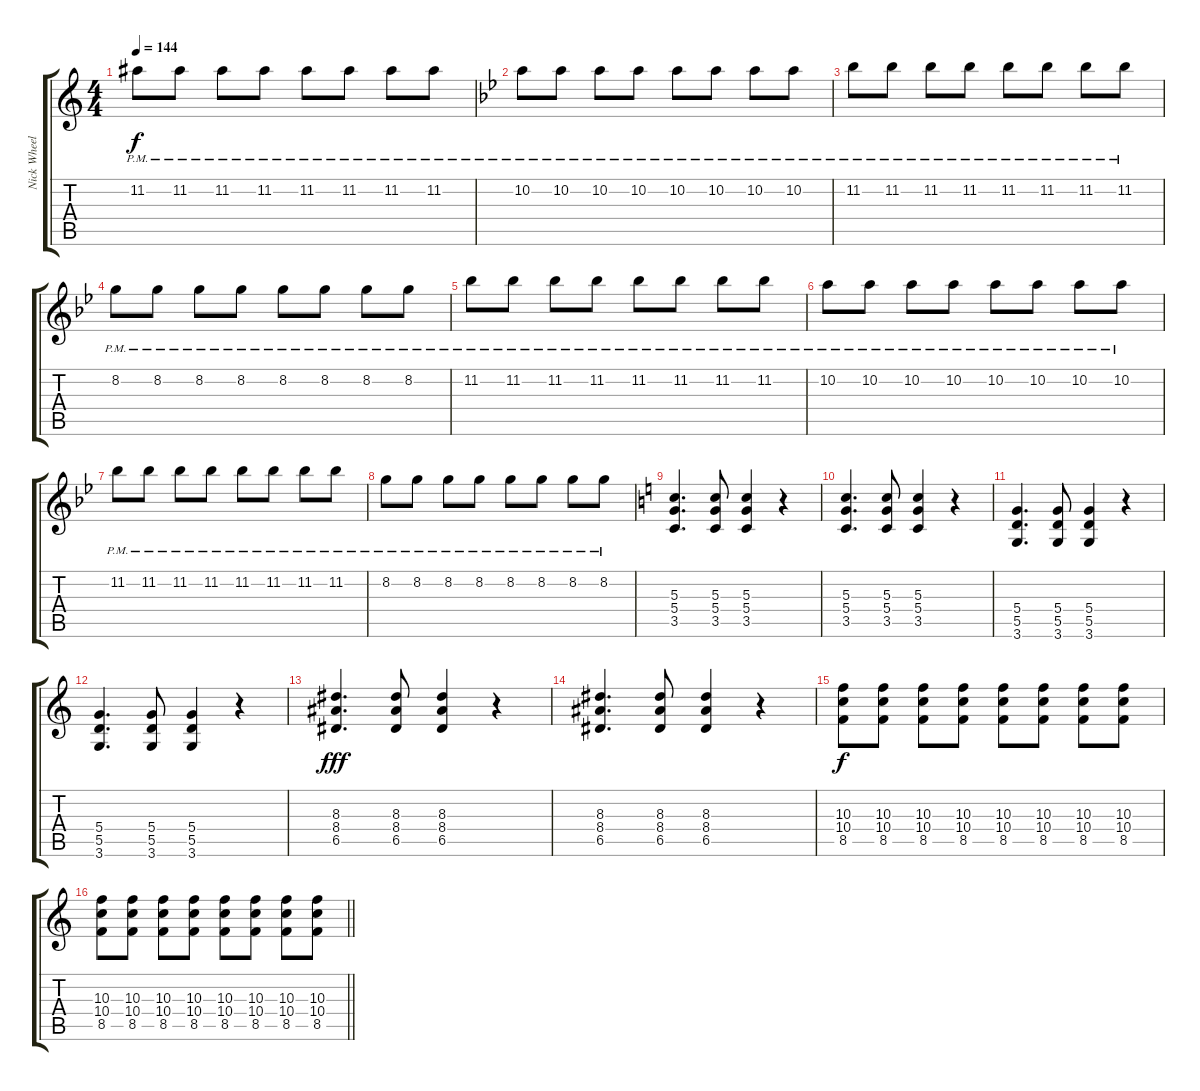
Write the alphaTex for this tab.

\track ("Nick Wheeler" "Nick Wheel") {instrument distortionguitar}
\staff {score tabs}
\tuning (E4 B3 G3 D3 A2 E2) {hide}
\ts (4 4)
\tempo 144
\clef g2
\ks c
11.2{pm}.8{dy f volume 10} 11.2{pm}.8 11.2{pm}.8 11.2{pm}.8 11.2{pm}.8 11.2{pm}.8 11.2{pm}.8 11.2{pm}.8 |
\ks bb
10.2{pm}.8 10.2{pm}.8 10.2{pm}.8 10.2{pm}.8 10.2{pm}.8 10.2{pm}.8 10.2{pm}.8 10.2{pm}.8 |
11.2{pm}.8 11.2{pm}.8 11.2{pm}.8 11.2{pm}.8 11.2{pm}.8 11.2{pm}.8 11.2{pm}.8 11.2{pm}.8 |
8.2{pm}.8 8.2{pm}.8 8.2{pm}.8 8.2{pm}.8 8.2{pm}.8 8.2{pm}.8 8.2{pm}.8 8.2{pm}.8 |
11.2{pm}.8 11.2{pm}.8 11.2{pm}.8 11.2{pm}.8 11.2{pm}.8 11.2{pm}.8 11.2{pm}.8 11.2{pm}.8 |
10.2{pm}.8 10.2{pm}.8 10.2{pm}.8 10.2{pm}.8 10.2{pm}.8 10.2{pm}.8 10.2{pm}.8 10.2{pm}.8 |
11.2{pm}.8 11.2{pm}.8 11.2{pm}.8 11.2{pm}.8 11.2{pm}.8 11.2{pm}.8 11.2{pm}.8 11.2{pm}.8 |
8.2{pm}.8 8.2{pm}.8 8.2{pm}.8 8.2{pm}.8 8.2{pm}.8 8.2{pm}.8 8.2{pm}.8 8.2{pm}.8 |
\ks c
(5.3 5.4 3.5).4{d} (5.3 5.4 3.5).8 (5.3 5.4 3.5).4 r.4 |
(5.3 5.4 3.5).4{d} (5.3 5.4 3.5).8 (5.3 5.4 3.5).4 r.4 |
(5.4 5.5 3.6).4{d} (5.4 5.5 3.6).8 (5.4 5.5 3.6).4 r.4 |
(5.4 5.5 3.6).4{d} (5.4 5.5 3.6).8 (5.4 5.5 3.6).4 r.4 |
(8.3 8.4 6.5).4{d dy fff} (8.3 8.4 6.5).8 (8.3 8.4 6.5).4 r.4 |
(8.3 8.4 6.5).4{d} (8.3 8.4 6.5).8 (8.3 8.4 6.5).4 r.4 |
(10.3 10.4 8.5).8{dy f} (10.3 10.4 8.5).8 (10.3 10.4 8.5).8 (10.3 10.4 8.5).8 (10.3 10.4 8.5).8 (10.3 10.4 8.5).8 (10.3 10.4 8.5).8 (10.3 10.4 8.5).8 |
\barLineRight lightlight
(10.3 10.4 8.5).8 (10.3 10.4 8.5).8 (10.3 10.4 8.5).8 (10.3 10.4 8.5).8 (10.3 10.4 8.5).8 (10.3 10.4 8.5).8 (10.3 10.4 8.5).8 (10.3 10.4 8.5).8
